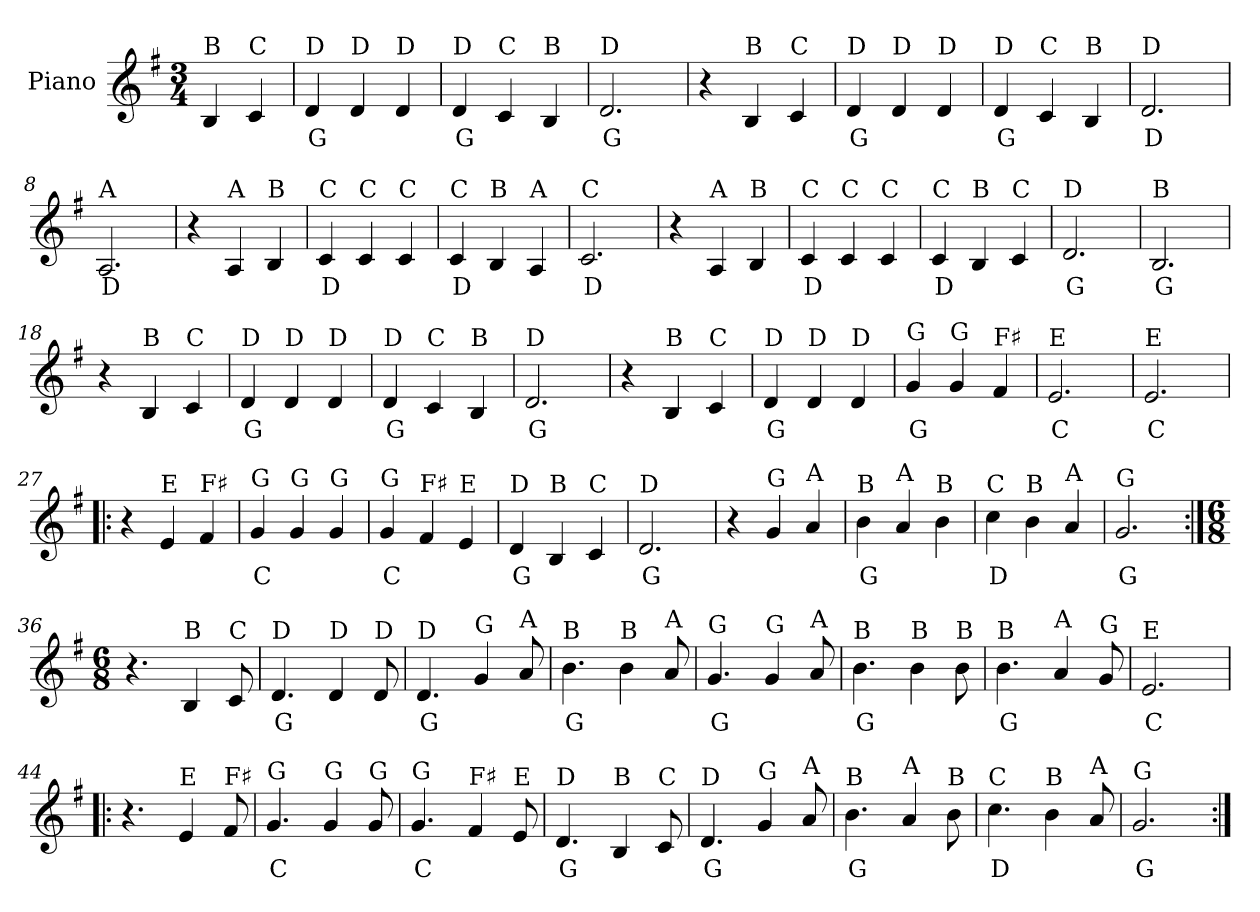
**kern	**text
*part1	*part1
*staff1	*staff1
*I"Piano	*
*I'Pno.	*
*clefG2	*
*k[f#]	*
*M3/4	*
=	=
!LO:TX:a:t=B	!
4B/	.
!LO:TX:a:t=C	!
4c/	.
=1	=1
!LO:TX:a:t=D	!
!	!LO:LY:b
4d/	G
!LO:TX:a:t=D	!
4d/	.
!LO:TX:a:t=D	!
4d/	.
=2	=2
!LO:TX:a:t=D	!
!	!LO:LY:b
4d/	G
!LO:TX:a:t=C	!
4c/	.
!LO:TX:a:t=B	!
4B/	.
=3	=3
!LO:TX:a:t=D	!
!	!LO:LY:b
2.d/	G
=4	=4
4r	.
!LO:TX:a:t=B	!
4B/	.
!LO:TX:a:t=C	!
4c/	.
=5	=5
!LO:TX:a:t=D	!
!	!LO:LY:b
4d/	G
!LO:TX:a:t=D	!
4d/	.
!LO:TX:a:t=D	!
4d/	.
=6	=6
!LO:TX:a:t=D	!
!	!LO:LY:b
4d/	G
!LO:TX:a:t=C	!
4c/	.
!LO:TX:a:t=B	!
4B/	.
=7	=7
!LO:TX:a:t=D	!
!	!LO:LY:b
2.d/	D
=8	=8
!LO:TX:a:t=A	!
!	!LO:LY:b
2.A/	D
!!LO:LB:g=z
=9	=9
4r	.
!LO:TX:a:t=A	!
4A/	.
!LO:TX:a:t=B	!
4B/	.
=10	=10
!LO:TX:a:t=C	!
!	!LO:LY:b
4c/	D
!LO:TX:a:t=C	!
4c/	.
!LO:TX:a:t=C	!
4c/	.
=11	=11
!LO:TX:a:t=C	!
!	!LO:LY:b
4c/	D
!LO:TX:a:t=B	!
4B/	.
!LO:TX:a:t=A	!
4A/	.
=12	=12
!LO:TX:a:t=C	!
!	!LO:LY:b
2.c/	D
=13	=13
4r	.
!LO:TX:a:t=A	!
4A/	.
!LO:TX:a:t=B	!
4B/	.
=14	=14
!LO:TX:a:t=C	!
!	!LO:LY:b
4c/	D
!LO:TX:a:t=C	!
4c/	.
!LO:TX:a:t=C	!
4c/	.
=15	=15
!LO:TX:a:t=C	!
!	!LO:LY:b
4c/	D
!LO:TX:a:t=B	!
4B/	.
!LO:TX:a:t=C	!
4c/	.
=16	=16
!LO:TX:a:t=D	!
!	!LO:LY:b
2.d/	G
=17	=17
!LO:TX:a:t=B	!
!	!LO:LY:b
2.B/	G
!!LO:LB:g=z
=18	=18
4r	.
!LO:TX:a:t=B	!
4B/	.
!LO:TX:a:t=C	!
4c/	.
=19	=19
!LO:TX:a:t=D	!
!	!LO:LY:b
4d/	G
!LO:TX:a:t=D	!
4d/	.
!LO:TX:a:t=D	!
4d/	.
=20	=20
!LO:TX:a:t=D	!
!	!LO:LY:b
4d/	G
!LO:TX:a:t=C	!
4c/	.
!LO:TX:a:t=B	!
4B/	.
=21	=21
!LO:TX:a:t=D	!
!	!LO:LY:b
2.d/	G
=22	=22
4r	.
!LO:TX:a:t=B	!
4B/	.
!LO:TX:a:t=C	!
4c/	.
=23	=23
!LO:TX:a:t=D	!
!	!LO:LY:b
4d/	G
!LO:TX:a:t=D	!
4d/	.
!LO:TX:a:t=D	!
4d/	.
=24	=24
!LO:TX:a:t=G	!
!	!LO:LY:b
4g/	G
!LO:TX:a:t=G	!
4g/	.
!LO:TX:a:t=F♯	!
4f#/	.
=25	=25
!LO:TX:a:t=E	!
!	!LO:LY:b
2.e/	C
=26	=26
!LO:TX:a:t=E	!
!	!LO:LY:b
2.e/	C
!!LO:LB:g=z
=27!|:	=27!|:
4r	.
!LO:TX:a:t=E	!
4e/	.
!LO:TX:a:t=F♯	!
4f#/	.
=28	=28
!LO:TX:a:t=G	!
!	!LO:LY:b
4g/	C
!LO:TX:a:t=G	!
4g/	.
!LO:TX:a:t=G	!
4g/	.
=29	=29
!LO:TX:a:t=G	!
!	!LO:LY:b
4g/	C
!LO:TX:a:t=F♯	!
4f#/	.
!LO:TX:a:t=E	!
4e/	.
=30	=30
!LO:TX:a:t=D	!
!	!LO:LY:b
4d/	G
!LO:TX:a:t=B	!
4B/	.
!LO:TX:a:t=C	!
4c/	.
=31	=31
!LO:TX:a:t=D	!
!	!LO:LY:b
2.d/	G
=32	=32
4r	.
!LO:TX:a:t=G	!
4g/	.
!LO:TX:a:t=A	!
4a/	.
=33	=33
!LO:TX:a:t=B	!
!	!LO:LY:b
4b\	G
!LO:TX:a:t=A	!
4a/	.
!LO:TX:a:t=B	!
4b\	.
=34	=34
!LO:TX:a:t=C	!
!	!LO:LY:b
4cc\	D
!LO:TX:a:t=B	!
4b\	.
!LO:TX:a:t=A	!
4a/	.
=35	=35
!LO:TX:a:t=G	!
!	!LO:LY:b
2.g/	G
!!LO:LB:g=z
=36:|!	=36:|!
*M6/8	*
4.r	.
!LO:TX:a:t=B	!
4B/	.
!LO:TX:a:t=C	!
8c/	.
=37	=37
!LO:TX:a:t=D	!
!	!LO:LY:b
4.d/	G
!LO:TX:a:t=D	!
4d/	.
!LO:TX:a:t=D	!
8d/	.
=38	=38
!LO:TX:a:t=D	!
!	!LO:LY:b
4.d/	G
!LO:TX:a:t=G	!
4g/	.
!LO:TX:a:t=A	!
8a/	.
=39	=39
!LO:TX:a:t=B	!
!	!LO:LY:b
4.b\	G
!LO:TX:a:t=B	!
4b\	.
!LO:TX:a:t=A	!
8a/	.
=40	=40
!LO:TX:a:t=G	!
!	!LO:LY:b
4.g/	G
!LO:TX:a:t=G	!
4g/	.
!LO:TX:a:t=A	!
8a/	.
=41	=41
!LO:TX:a:t=B	!
!	!LO:LY:b
4.b\	G
!LO:TX:a:t=B	!
4b\	.
!LO:TX:a:t=B	!
8b\	.
=42	=42
!LO:TX:a:t=B	!
!	!LO:LY:b
4.b\	G
!LO:TX:a:t=A	!
4a/	.
!LO:TX:a:t=G	!
8g/	.
=43	=43
!LO:TX:a:t=E	!
!	!LO:LY:b
2.e/	C
!!LO:LB:g=z
=44!|:	=44!|:
4.r	.
!LO:TX:a:t=E	!
4e/	.
!LO:TX:a:t=F♯	!
8f#/	.
=45	=45
!LO:TX:a:t=G	!
!	!LO:LY:b
4.g/	C
!LO:TX:a:t=G	!
4g/	.
!LO:TX:a:t=G	!
8g/	.
=46	=46
!LO:TX:a:t=G	!
!	!LO:LY:b
4.g/	C
!LO:TX:a:t=F♯	!
4f#/	.
!LO:TX:a:t=E	!
8e/	.
=47	=47
!LO:TX:a:t=D	!
!	!LO:LY:b
4.d/	G
!LO:TX:a:t=B	!
4B/	.
!LO:TX:a:t=C	!
8c/	.
=48	=48
!LO:TX:a:t=D	!
!	!LO:LY:b
4.d/	G
!LO:TX:a:t=G	!
4g/	.
!LO:TX:a:t=A	!
8a/	.
=49	=49
!LO:TX:a:t=B	!
!	!LO:LY:b
4.b\	G
!LO:TX:a:t=A	!
4a/	.
!LO:TX:a:t=B	!
8b\	.
=50	=50
!LO:TX:a:t=C	!
!	!LO:LY:b
4.cc\	D
!LO:TX:a:t=B	!
4b\	.
!LO:TX:a:t=A	!
8a/	.
=51	=51
!LO:TX:a:t=G	!
!	!LO:LY:b
2.g/	G
=:|!	=:|!
*-	*-
